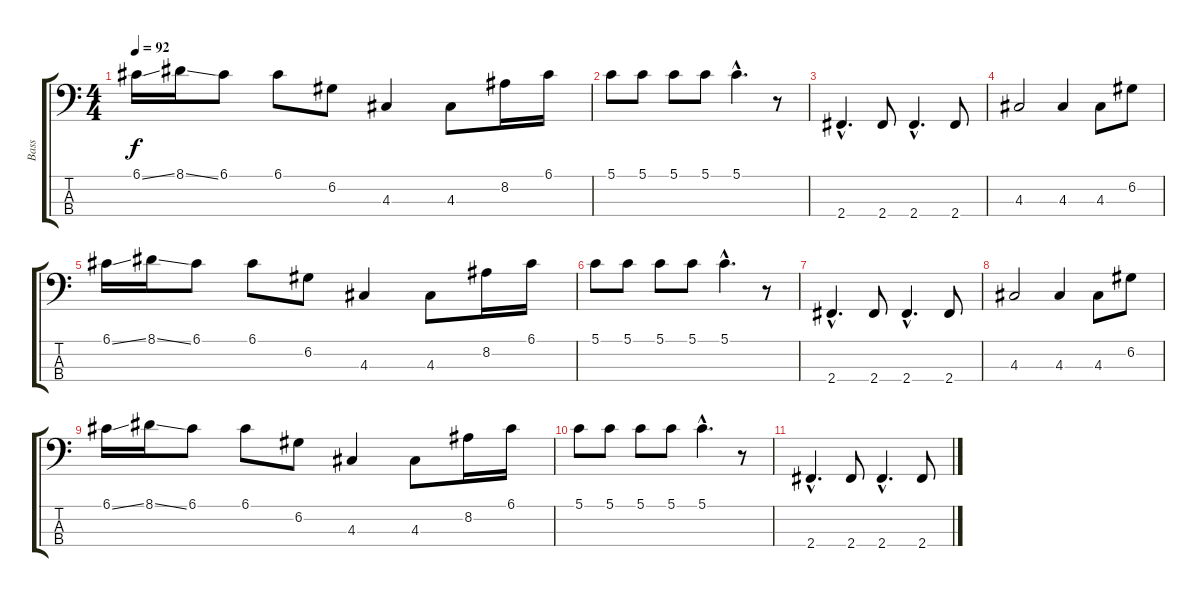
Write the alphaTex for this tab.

\track ("Bass" "Bass") {instrument electricbassfinger}
\staff {score tabs}
\tuning (G2 D2 A1 E1) {hide}
\ts (4 4)
\tempo 92
\clef f4
\ks c
6.1{ss}.16{dy f} 8.1{ss}.16 6.1.8 6.1.8 6.2.8 4.3.4 4.3.8 8.2.16 6.1.16 |
5.1.8 5.1.8 5.1.8 5.1.8 5.1{hac}.4{d} r.8 |
2.4{hac}.4{d} 2.4.8 2.4{hac}.4{d} 2.4.8 |
4.3.2{volume 8} 4.3.4 4.3.8 6.2.8 |
6.1{ss}.16 8.1{ss}.16 6.1.8 6.1.8 6.2.8 4.3.4 4.3.8 8.2.16 6.1.16 |
5.1.8 5.1.8 5.1.8 5.1.8 5.1{hac}.4{d} r.8 |
2.4{hac}.4{d} 2.4.8 2.4{hac}.4{d} 2.4.8 |
4.3.2{volume 1} 4.3.4 4.3.8 6.2.8 |
6.1{ss}.16 8.1{ss}.16 6.1.8 6.1.8 6.2.8 4.3.4 4.3.8 8.2.16 6.1.16 |
5.1.8 5.1.8 5.1.8 5.1.8 5.1{hac}.4{d} r.8 |
2.4{hac}.4{d} 2.4.8 2.4{hac}.4{d} 2.4.8
